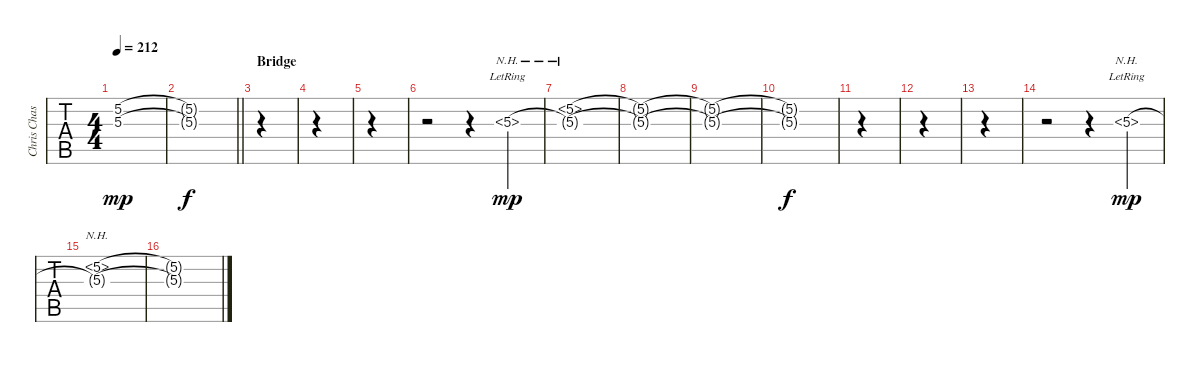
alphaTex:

\track ("Chris Chasse - Guitar Three" "Chris Chas") {instrument distortionguitar}
\staff {tabs}
\tuning (Eb4 Bb3 Gb3 Db3 Ab2 Eb2) {hide}
\ts (4 4)
\tempo 212
\clef g2
\ks c
(5.2{t} 5.3{t}).1{dy mp} |
\barLineRight lightlight
(5.2{t} 5.3{t}).1{dy f} |
\section ("" "Bridge")
|
|
|
r.2 r.4 5.3{nh lr}.4{dy mp} |
(5.2{nh} 5.3{t}).1 |
(5.2{t} 5.3{t}).1 |
(5.2{t} 5.3{t}).1 |
(5.2{t} 5.3{t}).1{dy f} |
|
|
|
r.2 r.4 5.3{nh lr}.4{dy mp} |
(5.2{nh} 5.3{t}).1 |
(5.2{t} 5.3{t}).1
